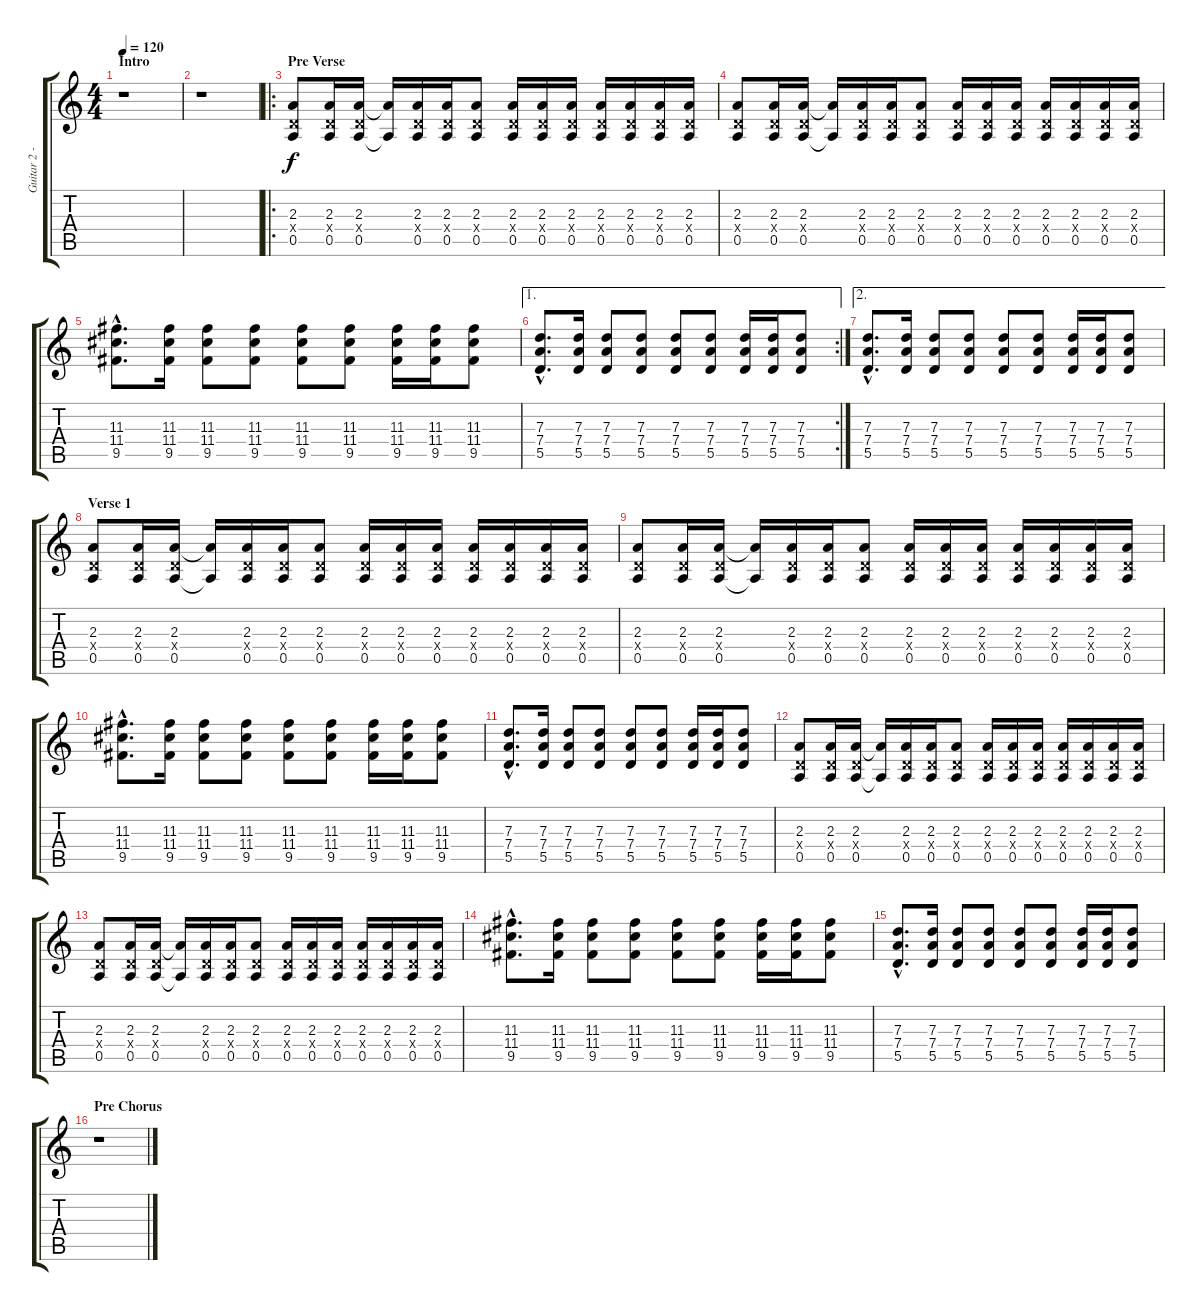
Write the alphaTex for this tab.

\track ("Guitar 2 - Overdrive" "Guitar 2 -") {instrument overdrivenguitar}
\staff {score tabs}
\tuning (E4 B3 G3 D3 A2 E2) {hide}
\ts (4 4)
\section ("" "Intro")
\tempo 120
\clef g2
\ks c
r.1{dy f instrument overdrivenguitar} |
r.1 |
\ro
\section ("" "Pre Verse")
(2.3 0.4{x} 0.5).8 (2.3 0.4{x} 0.5).16 (2.3 0.4{x} 0.5).16 (2.3{t} 0.5{t}).16 (2.3 0.4{x} 0.5).16 (2.3 0.4{x} 0.5).16 (2.3 0.4{x} 0.5).8 (2.3 0.4{x} 0.5).16 (2.3 0.4{x} 0.5).16 (2.3 0.4{x} 0.5).16 (2.3 0.4{x} 0.5).16 (2.3 0.4{x} 0.5).16 (2.3 0.4{x} 0.5).16 (2.3 0.4{x} 0.5).16 |
(2.3 0.4{x} 0.5).8 (2.3 0.4{x} 0.5).16 (2.3 0.4{x} 0.5).16 (2.3{t} 0.5{t}).16 (2.3 0.4{x} 0.5).16 (2.3 0.4{x} 0.5).16 (2.3 0.4{x} 0.5).8 (2.3 0.4{x} 0.5).16 (2.3 0.4{x} 0.5).16 (2.3 0.4{x} 0.5).16 (2.3 0.4{x} 0.5).16 (2.3 0.4{x} 0.5).16 (2.3 0.4{x} 0.5).16 (2.3 0.4{x} 0.5).16 |
(11.3{hac} 11.4{hac} 9.5{hac}).8{d} (11.3 11.4 9.5).16 (11.3 11.4 9.5).8 (11.3 11.4 9.5).8 (11.3 11.4 9.5).8 (11.3 11.4 9.5).8 (11.3 11.4 9.5).16 (11.3 11.4 9.5).16 (11.3 11.4 9.5).8 |
\ae 1
\rc 2
(7.3{hac} 7.4{hac} 5.5{hac}).8{d} (7.3 7.4 5.5).16 (7.3 7.4 5.5).8 (7.3 7.4 5.5).8 (7.3 7.4 5.5).8 (7.3 7.4 5.5).8 (7.3 7.4 5.5).16 (7.3 7.4 5.5).16 (7.3 7.4 5.5).8 |
\ae 2
(7.3{hac} 7.4{hac} 5.5{hac}).8{d} (7.3 7.4 5.5).16 (7.3 7.4 5.5).8 (7.3 7.4 5.5).8 (7.3 7.4 5.5).8 (7.3 7.4 5.5).8 (7.3 7.4 5.5).16 (7.3 7.4 5.5).16 (7.3 7.4 5.5).8 |
\section ("" "Verse 1")
(2.3 0.4{x} 0.5).8 (2.3 0.4{x} 0.5).16 (2.3 0.4{x} 0.5).16 (2.3{t} 0.5{t}).16 (2.3 0.4{x} 0.5).16 (2.3 0.4{x} 0.5).16 (2.3 0.4{x} 0.5).8 (2.3 0.4{x} 0.5).16 (2.3 0.4{x} 0.5).16 (2.3 0.4{x} 0.5).16 (2.3 0.4{x} 0.5).16 (2.3 0.4{x} 0.5).16 (2.3 0.4{x} 0.5).16 (2.3 0.4{x} 0.5).16 |
(2.3 0.4{x} 0.5).8 (2.3 0.4{x} 0.5).16 (2.3 0.4{x} 0.5).16 (2.3{t} 0.5{t}).16 (2.3 0.4{x} 0.5).16 (2.3 0.4{x} 0.5).16 (2.3 0.4{x} 0.5).8 (2.3 0.4{x} 0.5).16 (2.3 0.4{x} 0.5).16 (2.3 0.4{x} 0.5).16 (2.3 0.4{x} 0.5).16 (2.3 0.4{x} 0.5).16 (2.3 0.4{x} 0.5).16 (2.3 0.4{x} 0.5).16 |
(11.3{hac} 11.4{hac} 9.5{hac}).8{d} (11.3 11.4 9.5).16 (11.3 11.4 9.5).8 (11.3 11.4 9.5).8 (11.3 11.4 9.5).8 (11.3 11.4 9.5).8 (11.3 11.4 9.5).16 (11.3 11.4 9.5).16 (11.3 11.4 9.5).8 |
(7.3{hac} 7.4{hac} 5.5{hac}).8{d} (7.3 7.4 5.5).16 (7.3 7.4 5.5).8 (7.3 7.4 5.5).8 (7.3 7.4 5.5).8 (7.3 7.4 5.5).8 (7.3 7.4 5.5).16 (7.3 7.4 5.5).16 (7.3 7.4 5.5).8 |
(2.3 0.4{x} 0.5).8 (2.3 0.4{x} 0.5).16 (2.3 0.4{x} 0.5).16 (2.3{t} 0.5{t}).16 (2.3 0.4{x} 0.5).16 (2.3 0.4{x} 0.5).16 (2.3 0.4{x} 0.5).8 (2.3 0.4{x} 0.5).16 (2.3 0.4{x} 0.5).16 (2.3 0.4{x} 0.5).16 (2.3 0.4{x} 0.5).16 (2.3 0.4{x} 0.5).16 (2.3 0.4{x} 0.5).16 (2.3 0.4{x} 0.5).16 |
(2.3 0.4{x} 0.5).8 (2.3 0.4{x} 0.5).16 (2.3 0.4{x} 0.5).16 (2.3{t} 0.5{t}).16 (2.3 0.4{x} 0.5).16 (2.3 0.4{x} 0.5).16 (2.3 0.4{x} 0.5).8 (2.3 0.4{x} 0.5).16 (2.3 0.4{x} 0.5).16 (2.3 0.4{x} 0.5).16 (2.3 0.4{x} 0.5).16 (2.3 0.4{x} 0.5).16 (2.3 0.4{x} 0.5).16 (2.3 0.4{x} 0.5).16 |
(11.3{hac} 11.4{hac} 9.5{hac}).8{d} (11.3 11.4 9.5).16 (11.3 11.4 9.5).8 (11.3 11.4 9.5).8 (11.3 11.4 9.5).8 (11.3 11.4 9.5).8 (11.3 11.4 9.5).16 (11.3 11.4 9.5).16 (11.3 11.4 9.5).8 |
(7.3{hac} 7.4{hac} 5.5{hac}).8{d} (7.3 7.4 5.5).16 (7.3 7.4 5.5).8 (7.3 7.4 5.5).8 (7.3 7.4 5.5).8 (7.3 7.4 5.5).8 (7.3 7.4 5.5).16 (7.3 7.4 5.5).16 (7.3 7.4 5.5).8 |
\section ("" "Pre Chorus")
r.1
